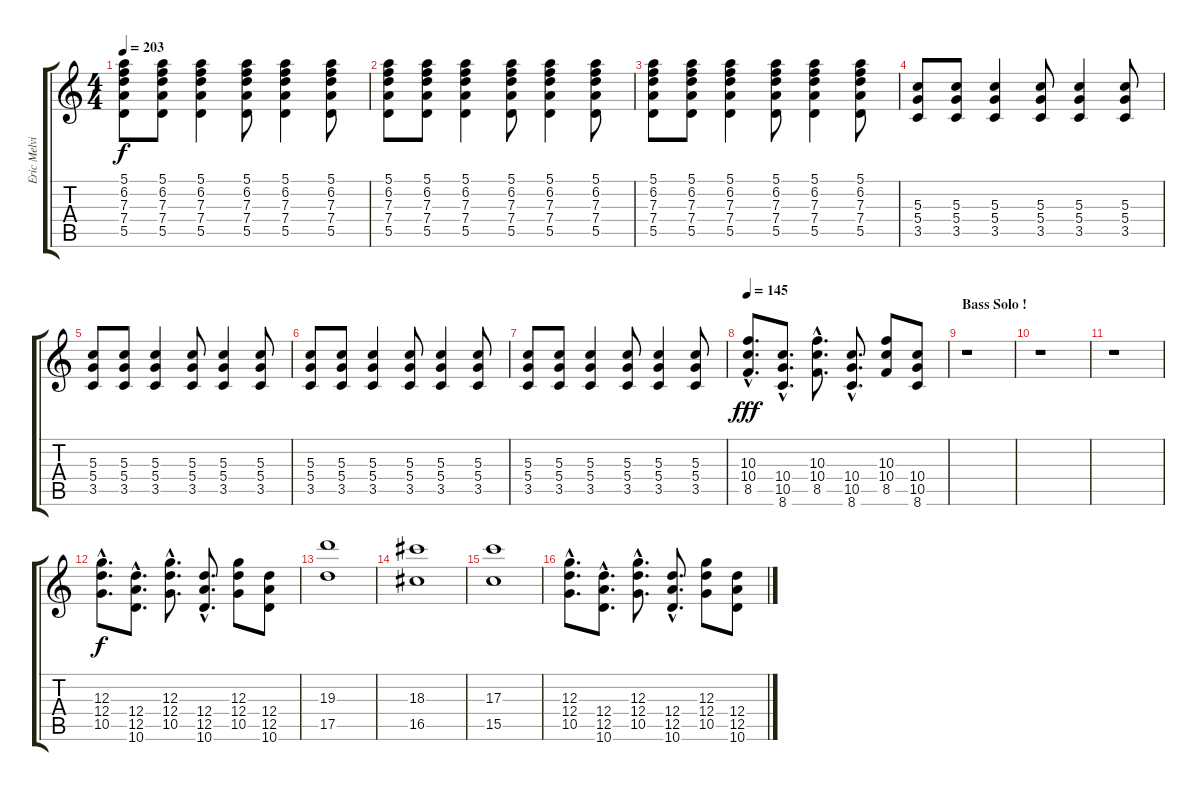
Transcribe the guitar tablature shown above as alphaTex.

\track ("Eric Melvin" "Eric Melvi") {instrument distortionguitar}
\staff {score tabs}
\tuning (E4 B3 G3 D3 A2 E2) {hide}
\ts (4 4)
\tempo 203
\clef g2
\ks c
(5.1 6.2 7.3 7.4 5.5).8{dy f} (5.1 6.2 7.3 7.4 5.5).8 (5.1 6.2 7.3 7.4 5.5).4 (5.1 6.2 7.3 7.4 5.5).8 (5.1 6.2 7.3 7.4 5.5).4 (5.1 6.2 7.3 7.4 5.5).8 |
(5.1 6.2 7.3 7.4 5.5).8 (5.1 6.2 7.3 7.4 5.5).8 (5.1 6.2 7.3 7.4 5.5).4 (5.1 6.2 7.3 7.4 5.5).8 (5.1 6.2 7.3 7.4 5.5).4 (5.1 6.2 7.3 7.4 5.5).8 |
(5.1 6.2 7.3 7.4 5.5).8 (5.1 6.2 7.3 7.4 5.5).8 (5.1 6.2 7.3 7.4 5.5).4 (5.1 6.2 7.3 7.4 5.5).8 (5.1 6.2 7.3 7.4 5.5).4 (5.1 6.2 7.3 7.4 5.5).8 |
(5.3 5.4 3.5).8 (5.3 5.4 3.5).8 (5.3 5.4 3.5).4 (5.3 5.4 3.5).8 (5.3 5.4 3.5).4 (5.3 5.4 3.5).8 |
(5.3 5.4 3.5).8 (5.3 5.4 3.5).8 (5.3 5.4 3.5).4 (5.3 5.4 3.5).8 (5.3 5.4 3.5).4 (5.3 5.4 3.5).8 |
(5.3 5.4 3.5).8 (5.3 5.4 3.5).8 (5.3 5.4 3.5).4 (5.3 5.4 3.5).8 (5.3 5.4 3.5).4 (5.3 5.4 3.5).8 |
(5.3 5.4 3.5).8 (5.3 5.4 3.5).8 (5.3 5.4 3.5).4 (5.3 5.4 3.5).8 (5.3 5.4 3.5).4 (5.3 5.4 3.5).8 |
\tempo 145
(10.3{hac} 10.4{hac} 8.5{hac}).8{d dy fff} (10.4{hac} 10.5{hac} 8.6{hac}).8{d} (10.3{hac} 10.4{hac} 8.5{hac}).8{d} (10.4{hac} 10.5{hac} 8.6{hac}).8{d} (10.3 10.4 8.5).8 (10.4 10.5 8.6).8 |
\section ("" "Bass Solo !")
r.1 |
r.1 |
r.1 |
(12.3{hac} 12.4{hac} 10.5{hac}).8{d dy f} (12.4{hac} 12.5{hac} 10.6{hac}).8{d} (12.3{hac} 12.4{hac} 10.5{hac}).8{d} (12.4{hac} 12.5{hac} 10.6{hac}).8{d} (12.3 12.4 10.5).8 (12.4 12.5 10.6).8 |
(19.3 17.5).1 |
(18.3 16.5).1 |
(17.3 15.5).1 |
(12.3{hac} 12.4{hac} 10.5{hac}).8{d} (12.4{hac} 12.5{hac} 10.6{hac}).8{d} (12.3{hac} 12.4{hac} 10.5{hac}).8{d} (12.4{hac} 12.5{hac} 10.6{hac}).8{d} (12.3 12.4 10.5).8 (12.4 12.5 10.6).8
